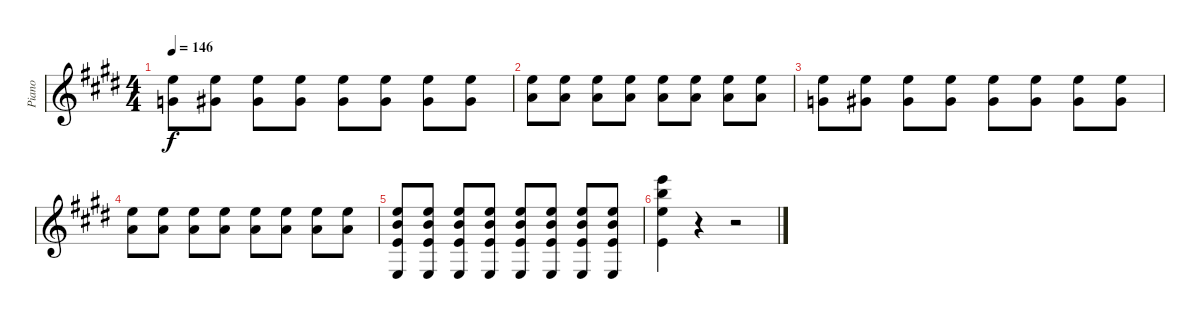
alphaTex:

\track ("Piano" "Piano") {instrument brightacousticpiano}
\staff {score}
\tuning (E5 B4 G4 D4 A3 E3) {hide}
\ts (4 4)
\tempo 146
\clef g2
\ks e
(0.1 0.3).8{dy f} (0.1 1.3).8 (0.1 1.3).8 (0.1 1.3).8 (0.1 1.3).8 (0.1 1.3).8 (0.1 1.3).8 (0.1 1.3).8 |
(0.1 2.3).8 (0.1 2.3).8 (0.1 2.3).8 (0.1 2.3).8 (0.1 2.3).8 (0.1 2.3).8 (0.1 2.3).8 (0.1 2.3).8 |
(0.1 0.3).8 (0.1 1.3).8 (0.1 1.3).8 (0.1 1.3).8 (0.1 1.3).8 (0.1 1.3).8 (0.1 1.3).8 (0.1 1.3).8 |
(0.1 2.3).8 (0.1 2.3).8 (0.1 2.3).8 (0.1 2.3).8 (0.1 2.3).8 (0.1 2.3).8 (0.1 2.3).8 (0.1 2.3).8 |
(0.1 0.2 2.4 0.6).8 (0.1 0.2 2.4 0.6).8 (0.1 0.2 2.4 0.6).8 (0.1 0.2 2.4 0.6).8 (0.1 0.2 2.4 0.6).8 (0.1 0.2 2.4 0.6).8 (0.1 0.2 2.4 0.6).8 (0.1 0.2 2.4 0.6).8 |
(12.1 12.2 9.3 2.4).4 r.4 r.2
